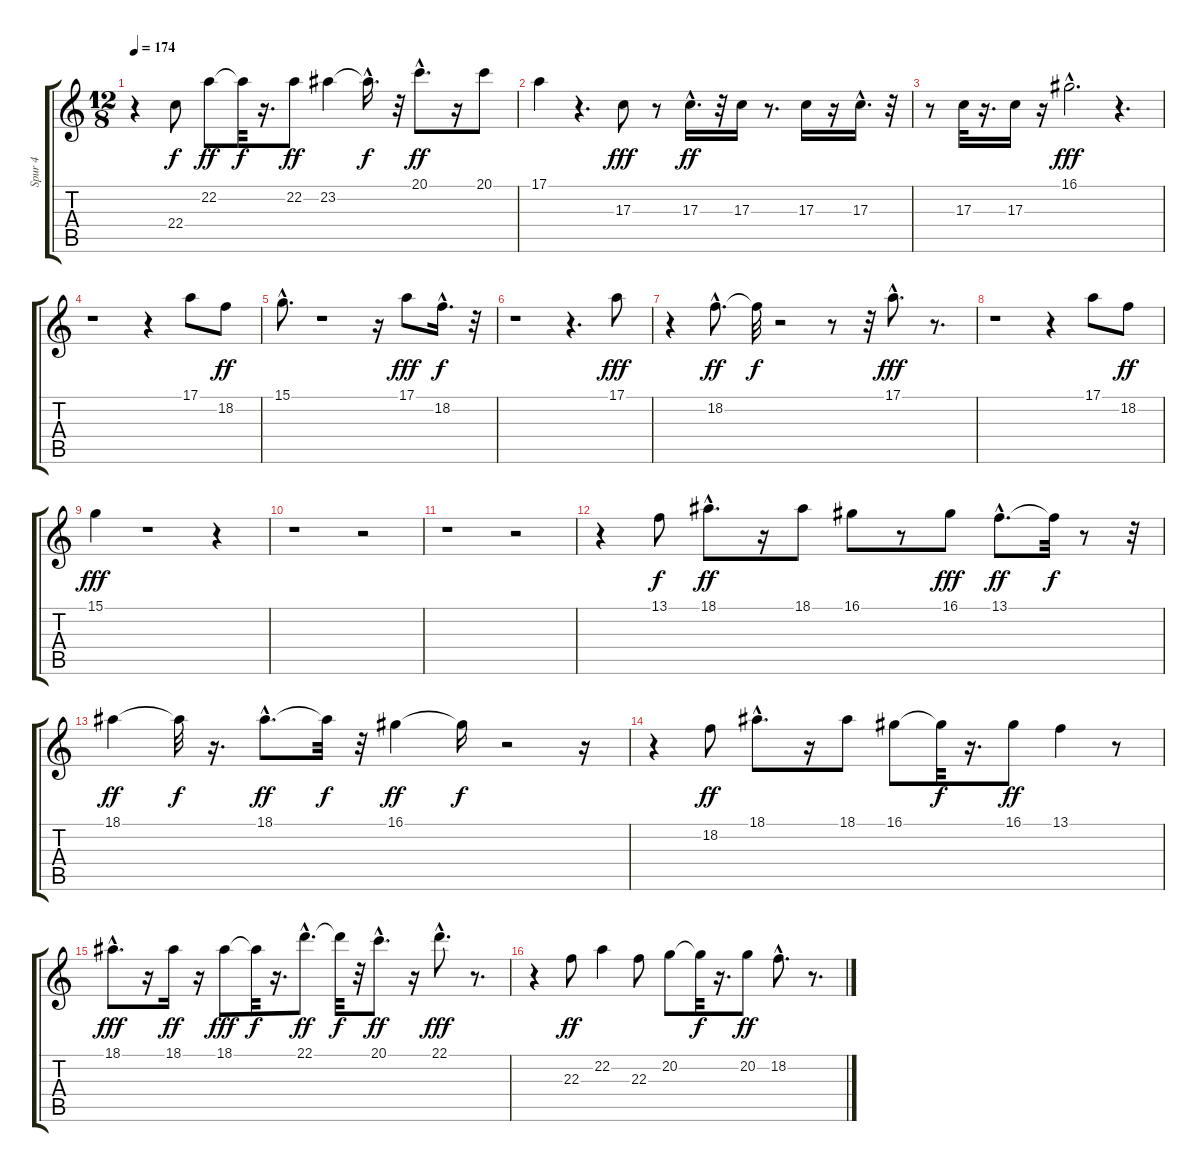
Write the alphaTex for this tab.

\track ("Spur 4" "Spur 4") {instrument lead3calliope}
\staff {score tabs}
\tuning (E4 B3 G3 D3 A2 E2) {hide}
\ts (12 8)
\tempo 174
\clef g2
\ks c
r.4{dy f} 22.4.8 22.2.8{dy ff} 22.2{t}.32{dy f} r.16{d} 22.2.8{dy ff} 23.2.4 23.2{hac t}.16{d dy f} r.32 20.1{hac}.8{d dy ff} r.16 20.1.8 |
17.1.4 r.4{d} 17.3.8{dy fff} r.8 17.3{hac}.16{d dy ff} r.32 17.3.16 r.8{d} 17.3.16 r.16 17.3{hac}.16{d} r.32 |
r.8 17.3.32 r.16{d} 17.3.16 r.16 16.1{hac}.2{d dy fff} r.4{d} |
r.1 r.4 17.1.8 18.2.8{dy ff} |
15.1{hac}.8{d} r.1 r.16 17.1.8{dy fff} 18.2{hac}.16{d dy f} r.32 |
r.1 r.4{d} 17.1.8{dy fff} |
r.4 18.2{hac}.8{d dy ff} 18.2{t}.32{dy f} r.2 r.8 r.32 17.1{hac}.8{d dy fff} r.8{d} |
r.1 r.4 17.1.8 18.2.8{dy ff} |
15.1.4{dy fff} r.1 r.4 |
r.1 r.2 |
r.1 r.2 |
r.4 13.1.8{dy f} 18.1{hac}.8{d dy ff} r.16 18.1.8 16.1.8 r.8 16.1.8{dy fff} 13.1{hac}.8{d dy ff} 13.1{t}.32{dy f} r.8 r.32 |
18.1.4{dy ff} 18.1{t}.32{dy f} r.16{d} 18.1{hac}.8{d dy ff} 18.1{t}.32{dy f} r.32 16.1.4{dy ff} 16.1{t}.16{dy f} r.2 r.16 |
r.4 18.2.8{dy ff} 18.1{hac}.8{d} r.16 18.1.8 16.1.8 16.1{t}.32{dy f} r.16{d} 16.1.8{dy ff} 13.1.4 r.8 |
18.1{hac}.8{d dy fff} r.16 18.1.16{dy ff} r.16 18.1.8{dy fff} 18.1{t}.32{dy f} r.16{d} 22.1{hac}.8{d dy ff} 22.1{t}.32{dy f} r.32 20.1{hac}.8{d dy ff} r.16 22.1{hac}.8{d dy fff} r.8{d} |
r.4 22.3.8{dy ff} 22.2.4 22.3.8 20.2.8 20.2{t}.32{dy f} r.16{d} 20.2.8{dy ff} 18.2{hac}.8{d} r.8{d}
